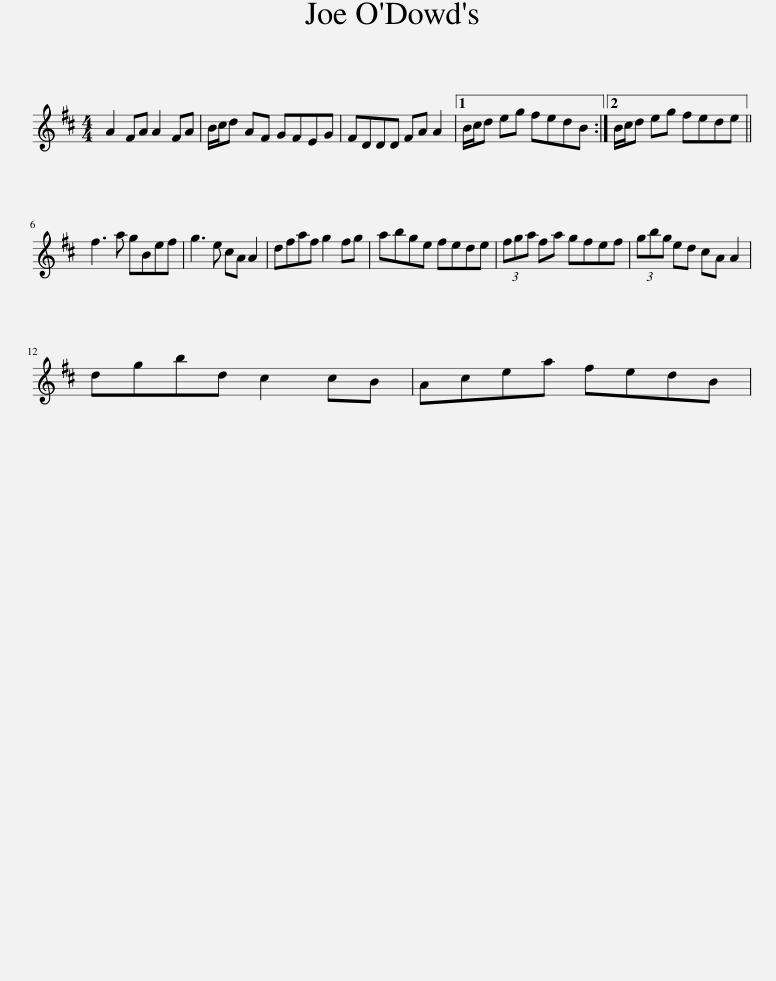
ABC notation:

X:1
L:1/8
M:4/4
I:linebreak $
K:D
V:1 treble
V:1
 A2 FA A2 FA | B/c/d AF GFEG | FDDD FA A2 |1 B/c/d eg fedB :|2 B/c/d eg fede ||$ %5
 f3 a gBef | g3 e cA A2 | dfaf g2 fg | abge fede | (3fga fa gfef | %10
 (3gbg ed cA A2 |$ dgbd c2 cB | Acea fedB | %13
